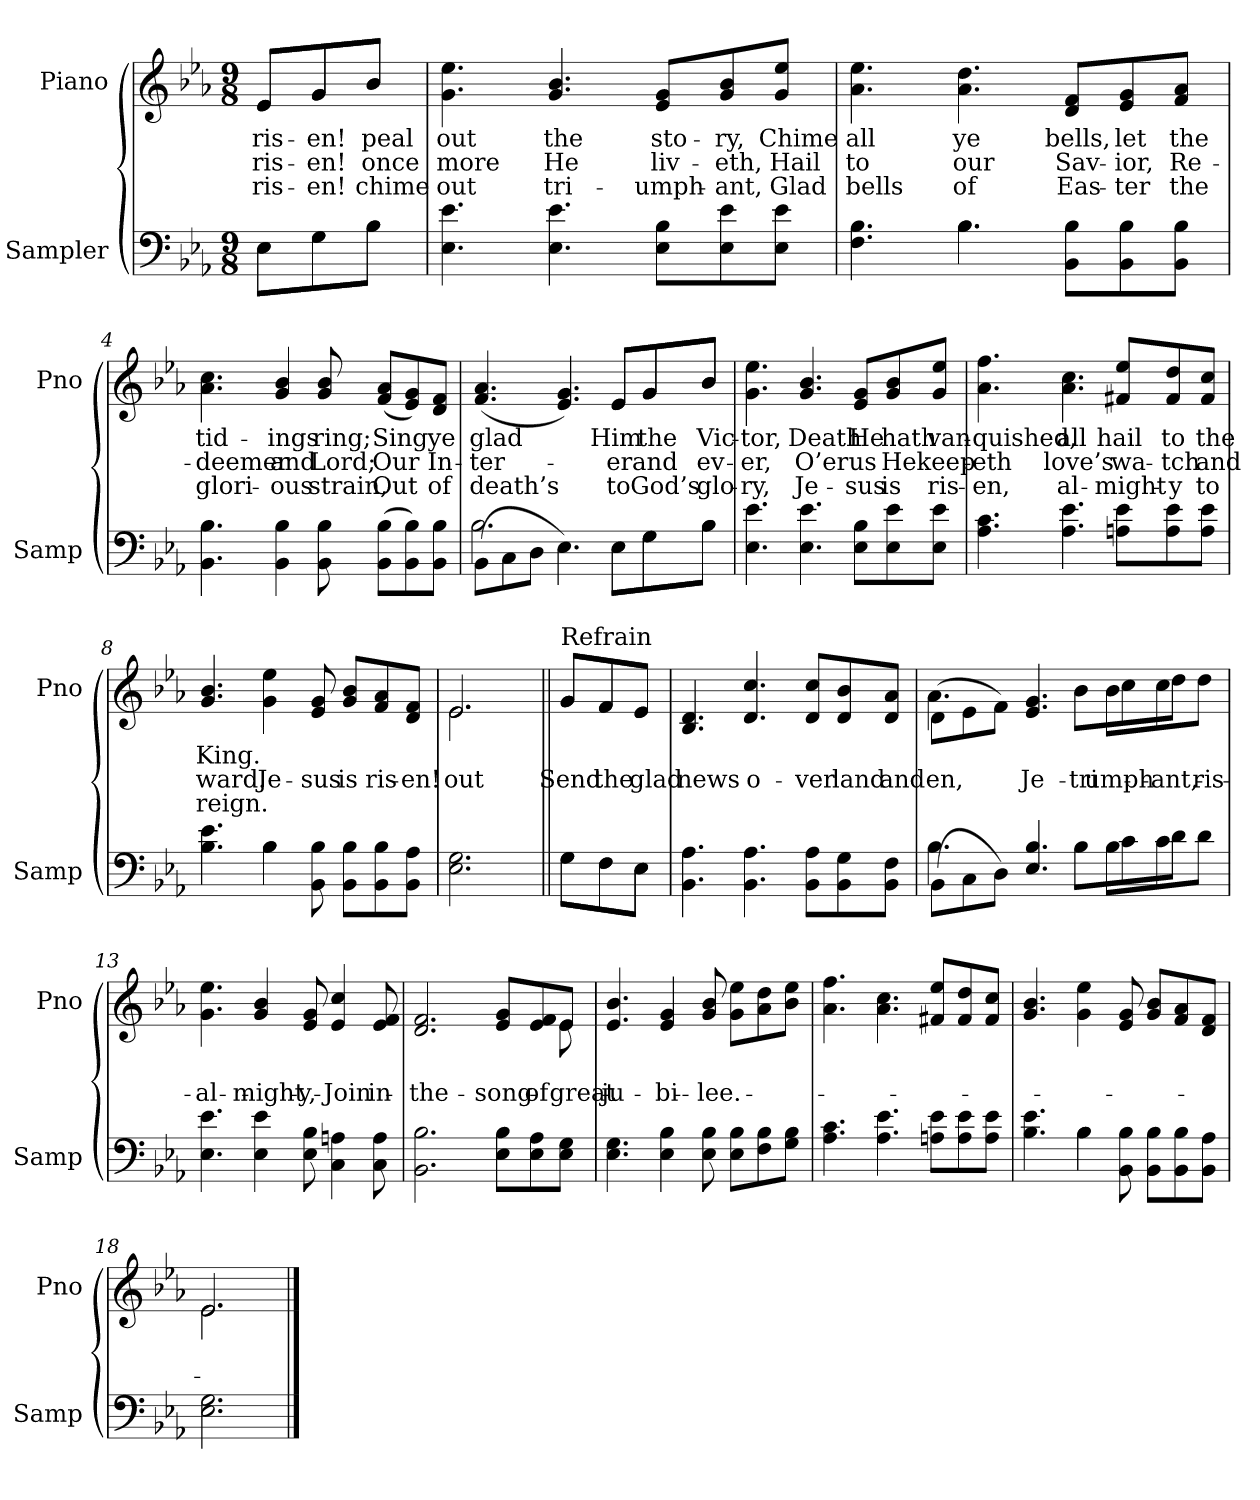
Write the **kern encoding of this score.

**kern	**kern	**text	**text	**text
*part2	*part1	*part1	*part1	*part1
*staff2	*staff1	*staff1	*staff1	*staff1
*I"Sampler	*I"Piano	*	*	*
*I'Samp	*I'Pno	*	*	*
*clefF4	*clefG2	*	*	*
*k[b-e-a-]	*k[b-e-a-]	*	*	*
*E-:	*E-:	*	*	*
*M9/8	*M9/8	*	*	*
=1	=1	=1	=1	=1
*^	*^	*	*	*
8E-\L	8E-\L	8e-/L	8e-/L	ris-	ris-	ris-
8G\	8G\	8g/	8g/	-en!	-en!	-en!
8B-\J	8B-\J	8b-/J	8b-/J	peal	once	chime
*v	*v	*	*	*	*	*
*	*v	*v	*	*	*
=2	=2	=2	=2	=2
4.E- 4.e-	4.g 4.ee-	out	more	out
4.E- 4.e-	4.g 4.b-	the	He	tri-
8E-\ 8B-\L	8e-/ 8g/L	sto-	liv-	-umph-
8E-\ 8e-\	8g/ 8b-/	-ry,	-eth,	-ant,
8E-\ 8e-\J	8g/ 8ee-/J	Chime	Hail	Glad
=3	=3	=3	=3	=3
*^	*	*	*	*
4.F 4.B-	4.ryy	4.a- 4.ee-	all	to	bells
4.B-\	4.B-	4.a- 4.dd	ye	our	of
8BB-\ 8B-\L	4.ryy	8d/ 8f/L	bells,	Sav-	Eas-
8BB-\ 8B-\	.	8e-/ 8g/	let	-ior,	-ter
8BB-\ 8B-\J	.	8f/ 8a-/J	the	Re-	the
*v	*v	*	*	*	*
=4	=4	=4	=4	=4
4.BB- 4.B-	4.a- 4.cc	tid-	-deemer	glori-
4BB- 4B-	4g 4b-	-ings	and	-ous
8BB- 8B-	8g 8b-	ring;	Lord;	strain,
(8BB-\ 8B-\L	(8f/ 8a-/L	Sing	Our	Out
8BB-\ 8B-\)	8e-/ 8g/)	.	.	.
8BB-\ 8B-\J	8d/ 8f/J	ye	In-	of
=5	=5	=5	=5	=5
*^	*^	*	*	*
(8BB-\L	2.B-	(4.f 4.a-	2.ryy	glad	-ter-	death’s
8C\	.	.	.	.	.	.
8D\J	.	.	.	.	.	.
4.E-\)	.	4.e- 4.g)	.	.	.	.
8E-\L	8E-\L	8e-/L	8e-/L	Him	-er	-to
8G\	8G\	8g/	8g/	the	and	God’s
8B-\J	8B-\J	8b-/J	8b-/J	Vic-	ev-	glo-
*v	*v	*	*	*	*	*
*	*v	*v	*	*	*
=6	=6	=6	=6	=6
4.E- 4.e-	4.g 4.ee-	-tor,	-er,	-ry,
4.E- 4.e-	4.g 4.b-	Death	O’er	Je-
8E-\ 8B-\L	8e-/ 8g/L	He	us	-sus
8E-\ 8e-\	8g/ 8b-/	hath	He	is
8E-\ 8e-\J	8g/ 8ee-/J	van-	keep-	ris-
=7	=7	=7	=7	=7
4.A- 4.c	4.a- 4.ff	-quished,	-eth	-en,
4.A- 4.e-	4.a- 4.cc	all	love’s	al-
8An\ 8e-\L	8f#X/ 8ee-/L	hail	wa-	-might-
8A\ 8e-\	8f#/ 8dd/	to	-tch	-y
8A\ 8e-\J	8f#/ 8cc/J	the	and	to
=8	=8	=8	=8	=8
*^	*	*	*	*
4.B- 4.e-	4.ryy	4.g 4.b-	King.	ward.	reign.
4B-\	4B-	4g 4ee-	.	Je-	.
8BB- 8B-	2ryy	8e- 8g	.	-sus	.
8BB-\ 8B-\L	.	8g/ 8b-/L	.	is	.
8BB-\ 8B-\	.	8f/ 8a-/	.	ris-	.
8BB-\ 8A-\J	.	8d/ 8f/J	.	-en!	.
*v	*v	*	*	*	*
=9	=9	=9	=9	=9
*	*^	*	*	*
2.E- 2.G	2.e-/	2.e-	.	out	.
=10||	=10||	=10||	=10||	=10||	=10||
*^	*	*	*	*	*
!	!	!LO:TX:t=Refrain	!	!	!	!
8G\L	8G\L	8g/L	8g/L	.	Send	.
8F\	8F\	8f/	8f/	.	the	.
8E-\J	8E-\J	8e-/J	8e-/J	.	glad	.
*v	*v	*	*	*	*	*
*	*v	*v	*	*	*
=11	=11	=11	=11	=11
4.BB- 4.A-	4.B- 4.d	.	news	.
4.BB- 4.A-	4.d 4.cc	.	o-	.
8BB-\ 8A-\L	8d/ 8cc/L	.	-ver	.
8BB-\ 8G\	8d/ 8b-/	.	land	.
8BB-\ 8F\J	8d/ 8a-/J	.	and	.
=12	=12	=12	=12	=12
*^	*^	*	*	*
(8BB-\L	4.B-	(8d\L	4.a-	.	-en,	.
8C\	.	8e-\	.	.	.	.
8D\J)	.	8f\J)	.	.	.	.
4.E- 4.B-	4ryy	4.e- 4.g	4ryy	.	Je-	.
.	8B-\L	.	8b-\L	.	tri-	.
8B-\L	8c\	8b-\L	8cc\	.	-umph-	.
8c\	8d\J	8cc\	8dd\J	.	-ant,	.
8d\J	8ryy	8dd\J	8ryy	.	ris-	.
*v	*v	*	*	*	*	*
*	*v	*v	*	*	*
=13	=13	=13	=13	=13
4.E- 4.e-	4.g 4.ee-	.	al-	.
4E- 4e-	4g 4b-	.	-might-	.
8E- 8B-	8e- 8g	.	-y,	.
4C 4An	4e- 4cc	.	Join	.
8C 8A	8e- 8f	.	in	.
=14	=14	=14	=14	=14
*	*^	*	*	*
2.BB- 2.B-	2.d 2.f	1ryy	.	the	.
8E-\ 8B-\L	8e-/ 8g/L	.	.	song	.
8E-\ 8A-\	8e-/ 8f/	.	.	of	.
8E-\ 8G\J	8e-/J	8e-	.	great	.
*	*v	*v	*	*	*
=15	=15	=15	=15	=15
4.E- 4.G	4.e- 4.b-	.	ju-	.
4E- 4B-	4e- 4g	.	-bi-	.
8E- 8B-	8g 8b-	.	-lee.	.
8E-\ 8B-\L	8g\ 8ee-\L	.	.	.
8F\ 8B-\	8a-\ 8dd\	.	.	.
8G\ 8B-\J	8b-\ 8ee-\J	.	.	.
=16	=16	=16	=16	=16
4.A- 4.c	4.a- 4.ff	.	.	.
4.A- 4.e-	4.a- 4.cc	.	.	.
8An\ 8e-\L	8f#X/ 8ee-/L	.	.	.
8A\ 8e-\	8f#/ 8dd/	.	.	.
8A\ 8e-\J	8f#/ 8cc/J	.	.	.
=17	=17	=17	=17	=17
*^	*	*	*	*
4.B- 4.e-	4.ryy	4.g 4.b-	.	.	.
4B-\	4B-	4g 4ee-	.	.	.
8BB- 8B-	2ryy	8e- 8g	.	.	.
8BB-\ 8B-\L	.	8g/ 8b-/L	.	.	.
8BB-\ 8B-\	.	8f/ 8a-/	.	.	.
8BB-\ 8A-\J	.	8d/ 8f/J	.	.	.
*v	*v	*	*	*	*
=18	=18	=18	=18	=18
*	*^	*	*	*
2.E- 2.G	2.e-/	2.e-	.	.	.
*	*v	*v	*	*	*
==	==	==	==	==
*-	*-	*-	*-	*-
